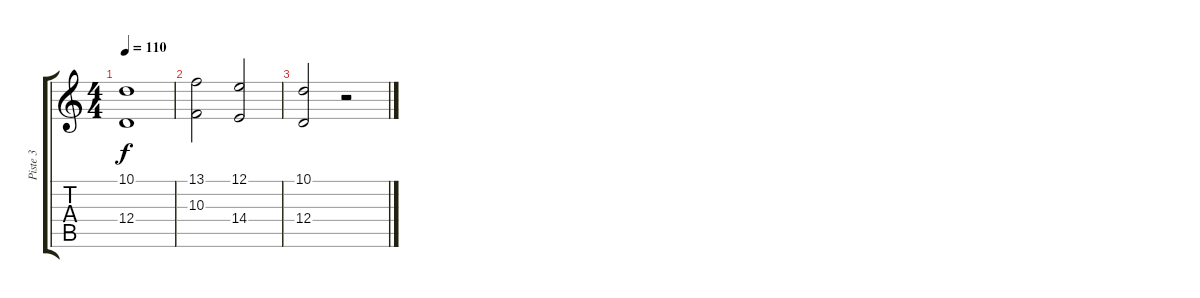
\track ("Piste 3" "Piste 3") {instrument synthstrings1}
\staff {score tabs}
\tuning (E4 B3 G3 D3 A2 E2) {hide}
\ts (4 4)
\tempo 110
\clef g2
\ks c
(10.1 12.4).1{dy f} |
(13.1 10.3).2 (12.1 14.4).2 |
(10.1 12.4).2 r.2
